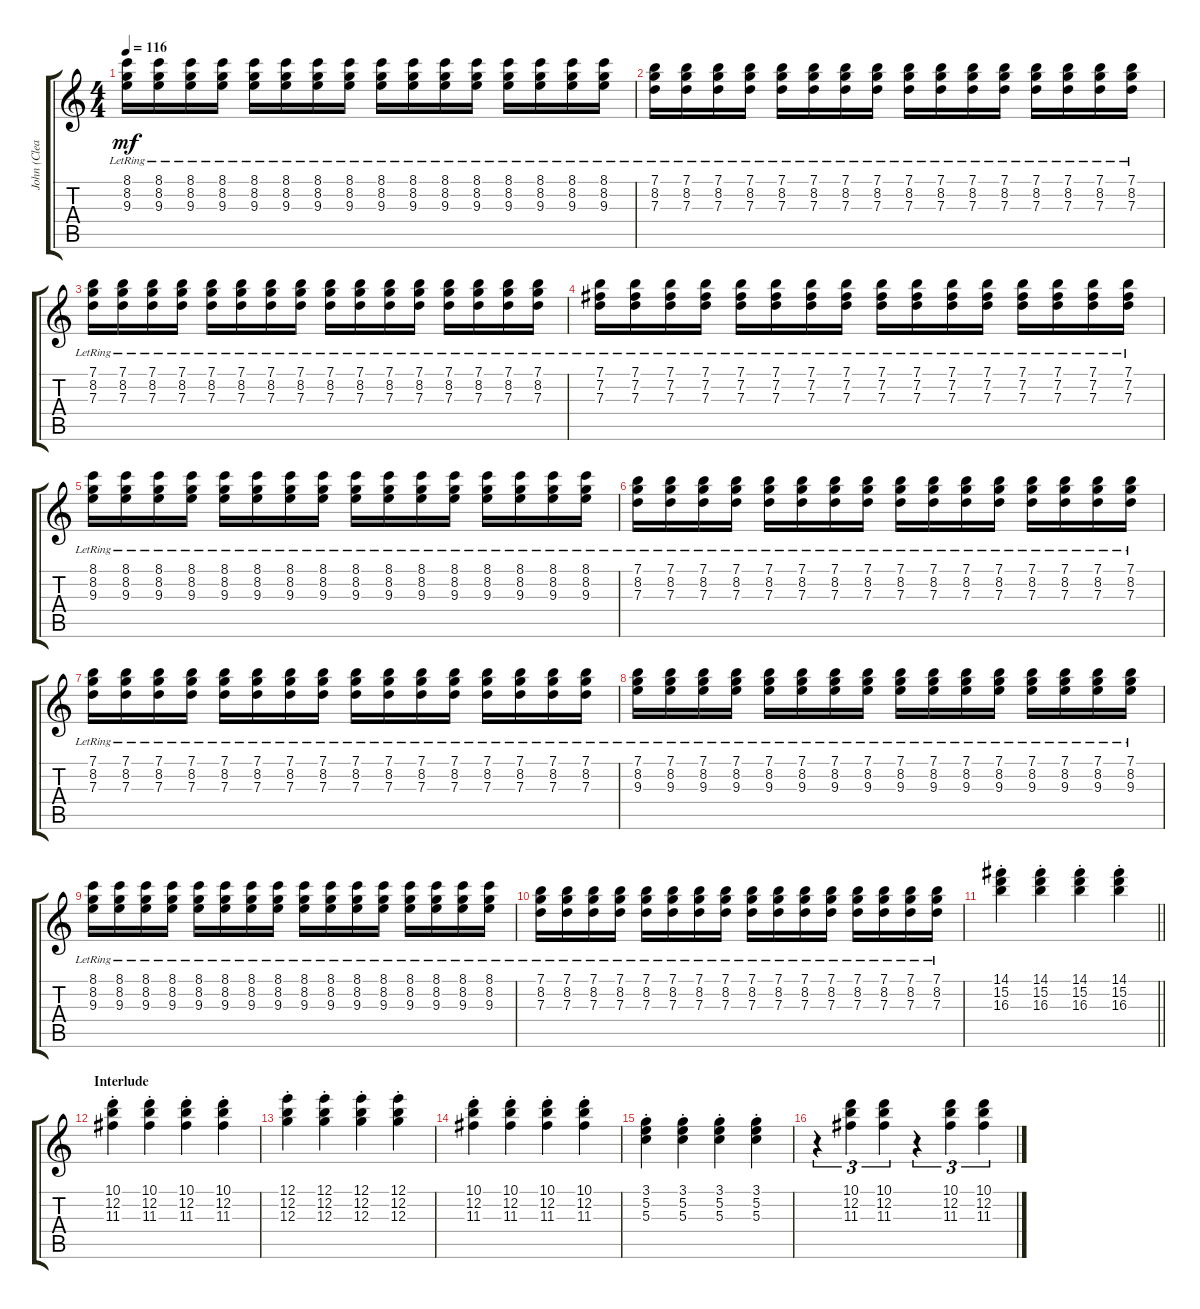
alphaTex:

\track ("John (Clean)" "John (Clea") {instrument electricguitarclean}
\staff {score tabs}
\tuning (E4 B3 G3 D3 A2 E2) {hide}
\ts (4 4)
\tempo 116
\clef g2
\ks c
(8.1{lr} 8.2{lr} 9.3{lr}).16{dy mf} (8.1{lr} 8.2{lr} 9.3{lr}).16 (8.1{lr} 8.2{lr} 9.3{lr}).16 (8.1{lr} 8.2{lr} 9.3{lr}).16 (8.1{lr} 8.2{lr} 9.3{lr}).16 (8.1{lr} 8.2{lr} 9.3{lr}).16 (8.1{lr} 8.2{lr} 9.3{lr}).16 (8.1{lr} 8.2{lr} 9.3{lr}).16 (8.1{lr} 8.2{lr} 9.3{lr}).16 (8.1{lr} 8.2{lr} 9.3{lr}).16 (8.1{lr} 8.2{lr} 9.3{lr}).16 (8.1{lr} 8.2{lr} 9.3{lr}).16 (8.1{lr} 8.2{lr} 9.3{lr}).16 (8.1{lr} 8.2{lr} 9.3{lr}).16 (8.1{lr} 8.2{lr} 9.3{lr}).16 (8.1{lr} 8.2{lr} 9.3{lr}).16 |
(7.1{lr} 8.2{lr} 7.3{lr}).16 (7.1{lr} 8.2{lr} 7.3{lr}).16 (7.1{lr} 8.2{lr} 7.3{lr}).16 (7.1{lr} 8.2{lr} 7.3{lr}).16 (7.1{lr} 8.2{lr} 7.3{lr}).16 (7.1{lr} 8.2{lr} 7.3{lr}).16 (7.1{lr} 8.2{lr} 7.3{lr}).16 (7.1{lr} 8.2{lr} 7.3{lr}).16 (7.1{lr} 8.2{lr} 7.3{lr}).16 (7.1{lr} 8.2{lr} 7.3{lr}).16 (7.1{lr} 8.2{lr} 7.3{lr}).16 (7.1{lr} 8.2{lr} 7.3{lr}).16 (7.1{lr} 8.2{lr} 7.3{lr}).16 (7.1{lr} 8.2{lr} 7.3{lr}).16 (7.1{lr} 8.2{lr} 7.3{lr}).16 (7.1{lr} 8.2{lr} 7.3{lr}).16 |
(7.1{lr} 8.2{lr} 7.3{lr}).16 (7.1{lr} 8.2{lr} 7.3{lr}).16 (7.1{lr} 8.2{lr} 7.3{lr}).16 (7.1{lr} 8.2{lr} 7.3{lr}).16 (7.1{lr} 8.2{lr} 7.3{lr}).16 (7.1{lr} 8.2{lr} 7.3{lr}).16 (7.1{lr} 8.2{lr} 7.3{lr}).16 (7.1{lr} 8.2{lr} 7.3{lr}).16 (7.1{lr} 8.2{lr} 7.3{lr}).16 (7.1{lr} 8.2{lr} 7.3{lr}).16 (7.1{lr} 8.2{lr} 7.3{lr}).16 (7.1{lr} 8.2{lr} 7.3{lr}).16 (7.1{lr} 8.2{lr} 7.3{lr}).16 (7.1{lr} 8.2{lr} 7.3{lr}).16 (7.1{lr} 8.2{lr} 7.3{lr}).16 (7.1{lr} 8.2{lr} 7.3{lr}).16 |
(7.1{lr} 7.2{lr} 7.3{lr}).16 (7.1{lr} 7.2{lr} 7.3{lr}).16 (7.1{lr} 7.2{lr} 7.3{lr}).16 (7.1{lr} 7.2{lr} 7.3{lr}).16 (7.1{lr} 7.2{lr} 7.3{lr}).16 (7.1{lr} 7.2{lr} 7.3{lr}).16 (7.1{lr} 7.2{lr} 7.3{lr}).16 (7.1{lr} 7.2{lr} 7.3{lr}).16 (7.1{lr} 7.2{lr} 7.3{lr}).16 (7.1{lr} 7.2{lr} 7.3{lr}).16 (7.1{lr} 7.2{lr} 7.3{lr}).16 (7.1{lr} 7.2{lr} 7.3{lr}).16 (7.1{lr} 7.2{lr} 7.3{lr}).16 (7.1{lr} 7.2{lr} 7.3{lr}).16 (7.1{lr} 7.2{lr} 7.3{lr}).16 (7.1{lr} 7.2{lr} 7.3{lr}).16 |
(8.1{lr} 8.2{lr} 9.3{lr}).16 (8.1{lr} 8.2{lr} 9.3{lr}).16 (8.1{lr} 8.2{lr} 9.3{lr}).16 (8.1{lr} 8.2{lr} 9.3{lr}).16 (8.1{lr} 8.2{lr} 9.3{lr}).16 (8.1{lr} 8.2{lr} 9.3{lr}).16 (8.1{lr} 8.2{lr} 9.3{lr}).16 (8.1{lr} 8.2{lr} 9.3{lr}).16 (8.1{lr} 8.2{lr} 9.3{lr}).16 (8.1{lr} 8.2{lr} 9.3{lr}).16 (8.1{lr} 8.2{lr} 9.3{lr}).16 (8.1{lr} 8.2{lr} 9.3{lr}).16 (8.1{lr} 8.2{lr} 9.3{lr}).16 (8.1{lr} 8.2{lr} 9.3{lr}).16 (8.1{lr} 8.2{lr} 9.3{lr}).16 (8.1{lr} 8.2{lr} 9.3{lr}).16 |
(7.1{lr} 8.2{lr} 7.3{lr}).16 (7.1{lr} 8.2{lr} 7.3{lr}).16 (7.1{lr} 8.2{lr} 7.3{lr}).16 (7.1{lr} 8.2{lr} 7.3{lr}).16 (7.1{lr} 8.2{lr} 7.3{lr}).16 (7.1{lr} 8.2{lr} 7.3{lr}).16 (7.1{lr} 8.2{lr} 7.3{lr}).16 (7.1{lr} 8.2{lr} 7.3{lr}).16 (7.1{lr} 8.2{lr} 7.3{lr}).16 (7.1{lr} 8.2{lr} 7.3{lr}).16 (7.1{lr} 8.2{lr} 7.3{lr}).16 (7.1{lr} 8.2{lr} 7.3{lr}).16 (7.1{lr} 8.2{lr} 7.3{lr}).16 (7.1{lr} 8.2{lr} 7.3{lr}).16 (7.1{lr} 8.2{lr} 7.3{lr}).16 (7.1{lr} 8.2{lr} 7.3{lr}).16 |
(7.1{lr} 8.2{lr} 7.3{lr}).16 (7.1{lr} 8.2{lr} 7.3{lr}).16 (7.1{lr} 8.2{lr} 7.3{lr}).16 (7.1{lr} 8.2{lr} 7.3{lr}).16 (7.1{lr} 8.2{lr} 7.3{lr}).16 (7.1{lr} 8.2{lr} 7.3{lr}).16 (7.1{lr} 8.2{lr} 7.3{lr}).16 (7.1{lr} 8.2{lr} 7.3{lr}).16 (7.1{lr} 8.2{lr} 7.3{lr}).16 (7.1{lr} 8.2{lr} 7.3{lr}).16 (7.1{lr} 8.2{lr} 7.3{lr}).16 (7.1{lr} 8.2{lr} 7.3{lr}).16 (7.1{lr} 8.2{lr} 7.3{lr}).16 (7.1{lr} 8.2{lr} 7.3{lr}).16 (7.1{lr} 8.2{lr} 7.3{lr}).16 (7.1{lr} 8.2{lr} 7.3{lr}).16 |
(7.1{lr} 8.2{lr} 9.3{lr}).16 (7.1{lr} 8.2{lr} 9.3{lr}).16 (7.1{lr} 8.2{lr} 9.3{lr}).16 (7.1{lr} 8.2{lr} 9.3{lr}).16 (7.1{lr} 8.2{lr} 9.3{lr}).16 (7.1{lr} 8.2{lr} 9.3{lr}).16 (7.1{lr} 8.2{lr} 9.3{lr}).16 (7.1{lr} 8.2{lr} 9.3{lr}).16 (7.1{lr} 8.2{lr} 9.3{lr}).16 (7.1{lr} 8.2{lr} 9.3{lr}).16 (7.1{lr} 8.2{lr} 9.3{lr}).16 (7.1{lr} 8.2{lr} 9.3{lr}).16 (7.1{lr} 8.2{lr} 9.3{lr}).16 (7.1{lr} 8.2{lr} 9.3{lr}).16 (7.1{lr} 8.2{lr} 9.3{lr}).16 (7.1{lr} 8.2{lr} 9.3{lr}).16 |
(8.1{lr} 8.2{lr} 9.3{lr}).16 (8.1{lr} 8.2{lr} 9.3{lr}).16 (8.1{lr} 8.2{lr} 9.3{lr}).16 (8.1{lr} 8.2{lr} 9.3{lr}).16 (8.1{lr} 8.2{lr} 9.3{lr}).16 (8.1{lr} 8.2{lr} 9.3{lr}).16 (8.1{lr} 8.2{lr} 9.3{lr}).16 (8.1{lr} 8.2{lr} 9.3{lr}).16 (8.1{lr} 8.2{lr} 9.3{lr}).16 (8.1{lr} 8.2{lr} 9.3{lr}).16 (8.1{lr} 8.2{lr} 9.3{lr}).16 (8.1{lr} 8.2{lr} 9.3{lr}).16 (8.1{lr} 8.2{lr} 9.3{lr}).16 (8.1{lr} 8.2{lr} 9.3{lr}).16 (8.1{lr} 8.2{lr} 9.3{lr}).16 (8.1{lr} 8.2{lr} 9.3{lr}).16 |
(7.1{lr} 8.2{lr} 7.3{lr}).16 (7.1{lr} 8.2{lr} 7.3{lr}).16 (7.1{lr} 8.2{lr} 7.3{lr}).16 (7.1{lr} 8.2{lr} 7.3{lr}).16 (7.1{lr} 8.2{lr} 7.3{lr}).16 (7.1{lr} 8.2{lr} 7.3{lr}).16 (7.1{lr} 8.2{lr} 7.3{lr}).16 (7.1{lr} 8.2{lr} 7.3{lr}).16 (7.1{lr} 8.2{lr} 7.3{lr}).16 (7.1{lr} 8.2{lr} 7.3{lr}).16 (7.1{lr} 8.2{lr} 7.3{lr}).16 (7.1{lr} 8.2{lr} 7.3{lr}).16 (7.1{lr} 8.2{lr} 7.3{lr}).16 (7.1{lr} 8.2{lr} 7.3{lr}).16 (7.1{lr} 8.2{lr} 7.3{lr}).16 (7.1{lr} 8.2{lr} 7.3{lr}).16 |
\barLineRight lightlight
(14.1{st} 15.2{st} 16.3{st}).4 (14.1{st} 15.2{st} 16.3{st}).4 (14.1{st} 15.2{st} 16.3{st}).4 (14.1{st} 15.2{st} 16.3{st}).4 |
\section ("" "Interlude")
(10.1{st} 12.2{st} 11.3{st}).4 (10.1{st} 12.2{st} 11.3{st}).4 (10.1{st} 12.2{st} 11.3{st}).4 (10.1{st} 12.2{st} 11.3{st}).4 |
(12.1{st} 12.2{st} 12.3{st}).4 (12.1{st} 12.2{st} 12.3{st}).4 (12.1{st} 12.2{st} 12.3{st}).4 (12.1{st} 12.2{st} 12.3{st}).4 |
(10.1{st} 12.2{st} 11.3{st}).4 (10.1{st} 12.2{st} 11.3{st}).4 (10.1{st} 12.2{st} 11.3{st}).4 (10.1{st} 12.2{st} 11.3{st}).4 |
(3.1{st} 5.2{st} 5.3{st}).4 (3.1{st} 5.2{st} 5.3{st}).4 (3.1{st} 5.2{st} 5.3{st}).4 (3.1{st} 5.2{st} 5.3{st}).4 |
r.4{tu (3 2)} (10.1 12.2 11.3).4{tu (3 2)} (10.1 12.2 11.3).4{tu (3 2)} r.4{tu (3 2)} (10.1 12.2 11.3).4{tu (3 2)} (10.1 12.2 11.3).4{tu (3 2)}
